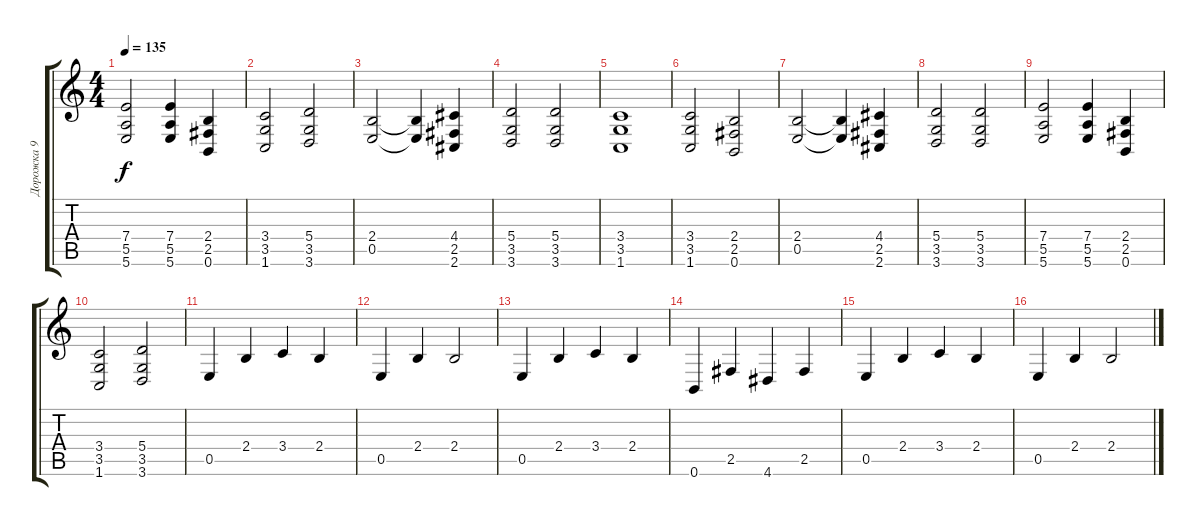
\track ("Дорожка 9" "Дорожка 9") {instrument distortionguitar}
\staff {score tabs}
\tuning (B3 Gb3 D3 A2 E2 B1) {hide}
\ts (4 4)
\tempo 135
\clef g2
\ks c
(7.4 5.5 5.6).2{dy f} (7.4 5.5 5.6).4 (2.4 2.5 0.6).4 |
(3.4 3.5 1.6).2 (5.4 3.5 3.6).2 |
(2.4 0.5).2 (2.4{t} 0.5{t}).4 (4.4 2.5 2.6).4 |
(5.4 3.5 3.6).2 (5.4 3.5 3.6).2 |
(3.4 3.5 1.6).1 |
(3.4 3.5 1.6).2 (2.4 2.5 0.6).2 |
(2.4 0.5).2 (2.4{t} 0.5{t}).4 (4.4 2.5 2.6).4 |
(5.4 3.5 3.6).2 (5.4 3.5 3.6).2 |
(7.4 5.5 5.6).2 (7.4 5.5 5.6).4 (2.4 2.5 0.6).4 |
(3.4 3.5 1.6).2 (5.4 3.5 3.6).2 |
0.5.4 2.4.4 3.4.4 2.4.4 |
0.5.4 2.4.4 2.4.2 |
0.5.4 2.4.4 3.4.4 2.4.4 |
0.6.4 2.5.4 4.6.4 2.5.4 |
0.5.4 2.4.4 3.4.4 2.4.4 |
0.5.4 2.4.4 2.4.2
